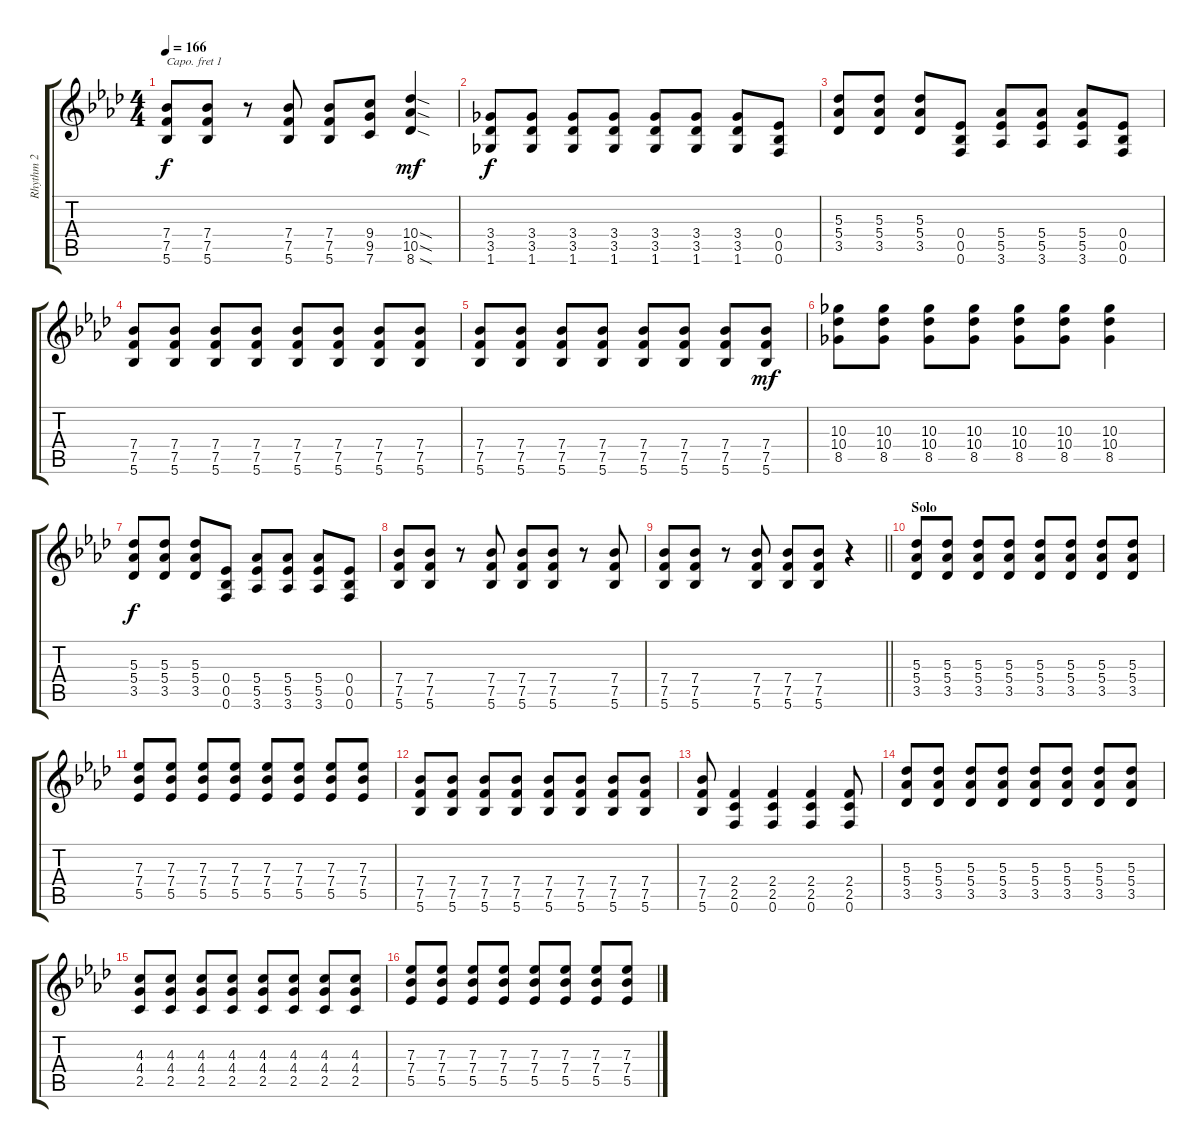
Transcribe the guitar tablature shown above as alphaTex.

\track ("Rhythm 2" "Rhythm 2") {instrument distortionguitar}
\staff {score tabs}
\capo 1
\tuning (E4 B3 G3 D3 A2 E2) {hide}
\ts (4 4)
\tempo 166
\clef g2
\ks ab
(7.4 7.5 5.6).8{dy f} (7.4 7.5 5.6).8 r.8 (7.4 7.5 5.6).8 (7.4 7.5 5.6).8 (9.4 9.5 7.6).8 (10.4{sod} 10.5{sod} 8.6{sod}).4{dy mf} |
(3.4 3.5 1.6).8{dy f} (3.4 3.5 1.6).8 (3.4 3.5 1.6).8 (3.4 3.5 1.6).8 (3.4 3.5 1.6).8 (3.4 3.5 1.6).8 (3.4 3.5 1.6).8 (0.4 0.5 0.6).8 |
(5.3 5.4 3.5).8 (5.3 5.4 3.5).8 (5.3 5.4 3.5).8 (0.4 0.5 0.6).8 (5.4 5.5 3.6).8 (5.4 5.5 3.6).8 (5.4 5.5 3.6).8 (0.4 0.5 0.6).8 |
(7.4 7.5 5.6).8 (7.4 7.5 5.6).8 (7.4 7.5 5.6).8 (7.4 7.5 5.6).8 (7.4 7.5 5.6).8 (7.4 7.5 5.6).8 (7.4 7.5 5.6).8 (7.4 7.5 5.6).8 |
(7.4 7.5 5.6).8 (7.4 7.5 5.6).8 (7.4 7.5 5.6).8 (7.4 7.5 5.6).8 (7.4 7.5 5.6).8 (7.4 7.5 5.6).8 (7.4 7.5 5.6).8 (7.4 7.5 5.6).8{dy mf} |
(10.3 10.4 8.5).8 (10.3 10.4 8.5).8 (10.3 10.4 8.5).8 (10.3 10.4 8.5).8 (10.3 10.4 8.5).8 (10.3 10.4 8.5).8 (10.3 10.4 8.5).4 |
(5.3 5.4 3.5).8{dy f} (5.3 5.4 3.5).8 (5.3 5.4 3.5).8 (0.4 0.5 0.6).8 (5.4 5.5 3.6).8 (5.4 5.5 3.6).8 (5.4 5.5 3.6).8 (0.4 0.5 0.6).8 |
(7.4 7.5 5.6).8 (7.4 7.5 5.6).8 r.8 (7.4 7.5 5.6).8 (7.4 7.5 5.6).8 (7.4 7.5 5.6).8 r.8 (7.4 7.5 5.6).8 |
\barLineRight lightlight
(7.4 7.5 5.6).8 (7.4 7.5 5.6).8 r.8 (7.4 7.5 5.6).8 (7.4 7.5 5.6).8 (7.4 7.5 5.6).8 r.4 |
\section ("" "Solo")
(5.3 5.4 3.5).8 (5.3 5.4 3.5).8 (5.3 5.4 3.5).8 (5.3 5.4 3.5).8 (5.3 5.4 3.5).8 (5.3 5.4 3.5).8 (5.3 5.4 3.5).8 (5.3 5.4 3.5).8 |
(7.3 7.4 5.5).8 (7.3 7.4 5.5).8 (7.3 7.4 5.5).8 (7.3 7.4 5.5).8 (7.3 7.4 5.5).8 (7.3 7.4 5.5).8 (7.3 7.4 5.5).8 (7.3 7.4 5.5).8 |
(7.4 7.5 5.6).8 (7.4 7.5 5.6).8 (7.4 7.5 5.6).8 (7.4 7.5 5.6).8 (7.4 7.5 5.6).8 (7.4 7.5 5.6).8 (7.4 7.5 5.6).8 (7.4 7.5 5.6).8 |
(7.4 7.5 5.6).8 (2.4 2.5 0.6).4 (2.4 2.5 0.6).4 (2.4 2.5 0.6).4 (2.4 2.5 0.6).8 |
(5.3 5.4 3.5).8 (5.3 5.4 3.5).8 (5.3 5.4 3.5).8 (5.3 5.4 3.5).8 (5.3 5.4 3.5).8 (5.3 5.4 3.5).8 (5.3 5.4 3.5).8 (5.3 5.4 3.5).8 |
(4.3 4.4 2.5).8 (4.3 4.4 2.5).8 (4.3 4.4 2.5).8 (4.3 4.4 2.5).8 (4.3 4.4 2.5).8 (4.3 4.4 2.5).8 (4.3 4.4 2.5).8 (4.3 4.4 2.5).8 |
(7.3 7.4 5.5).8 (7.3 7.4 5.5).8 (7.3 7.4 5.5).8 (7.3 7.4 5.5).8 (7.3 7.4 5.5).8 (7.3 7.4 5.5).8 (7.3 7.4 5.5).8 (7.3 7.4 5.5).8
